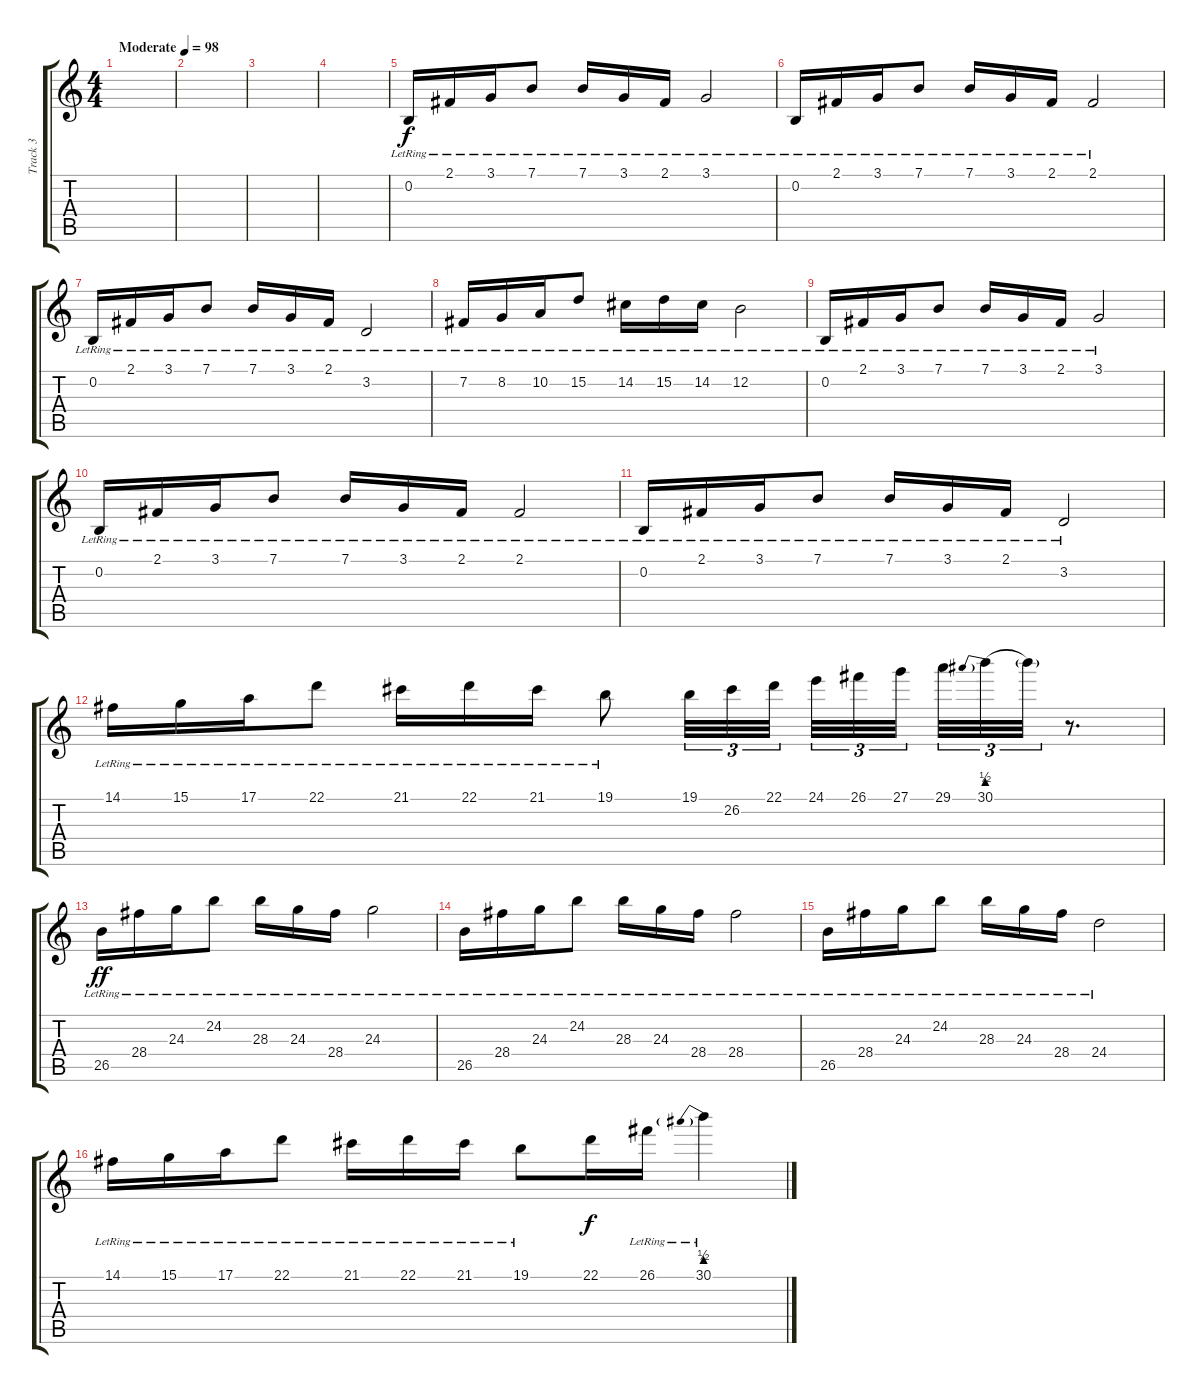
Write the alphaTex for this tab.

\track ("Track 3" "Track 3") {instrument acousticgrandpiano}
\staff {score tabs}
\tuning (E4 B3 G3 D3 A2 E2) {hide}
\ts (4 4)
\tempo (98 "Moderate")
\clef g2
\ks c
|
|
|
|
0.2{lr}.16 2.1{lr}.16 3.1{lr}.16 7.1{lr}.8 7.1{lr}.16 3.1{lr}.16 2.1{lr}.16 3.1{lr}.2 |
0.2{lr}.16 2.1{lr}.16 3.1{lr}.16 7.1{lr}.8 7.1{lr}.16 3.1{lr}.16 2.1{lr}.16 2.1{lr}.2 |
0.2{lr}.16 2.1{lr}.16 3.1{lr}.16 7.1{lr}.8 7.1{lr}.16 3.1{lr}.16 2.1{lr}.16 3.2{lr}.2 |
7.2{lr}.16 8.2{lr}.16 10.2{lr}.16 15.2{lr}.8 14.2{lr}.16 15.2{lr}.16 14.2{lr}.16 12.2{lr}.2 |
0.2{lr}.16 2.1{lr}.16 3.1{lr}.16 7.1{lr}.8 7.1{lr}.16 3.1{lr}.16 2.1{lr}.16 3.1{lr}.2 |
0.2{lr}.16 2.1{lr}.16 3.1{lr}.16 7.1{lr}.8 7.1{lr}.16 3.1{lr}.16 2.1{lr}.16 2.1{lr}.2 |
0.2{lr}.16 2.1{lr}.16 3.1{lr}.16 7.1{lr}.8 7.1{lr}.16 3.1{lr}.16 2.1{lr}.16 3.2{lr}.2 |
14.1{lr}.16 15.1{lr}.16 17.1{lr}.16 22.1{lr}.8 21.1{lr}.16 22.1{lr}.16 21.1{lr}.16 19.1{lr}.8 19.1.32{tu (3 2)} 26.2.32{tu (3 2) dy f} 22.1.32{tu (3 2) beam splitsecondary} 24.1.32{tu (3 2)} 26.1.32{tu (3 2)} 27.1.32{tu (3 2)} 29.1.32{tu (3 2)} 30.1{be (prebend 0 2 60 2)}.32{tu (3 2)} 30.1{t}.32{tu (3 2)} r.8{d} |
26.5{lr}.16{dy ff} 28.4{lr}.16 24.3{lr}.16 24.2{lr}.8 28.3{lr}.16 24.3{lr}.16 28.4{lr}.16 24.3{lr}.2 |
26.5{lr}.16 28.4{lr}.16 24.3{lr}.16 24.2{lr}.8 28.3{lr}.16 24.3{lr}.16 28.4{lr}.16 28.4{lr}.2 |
26.5{lr}.16 28.4{lr}.16 24.3{lr}.16 24.2{lr}.8 28.3{lr}.16 24.3{lr}.16 28.4{lr}.16 24.4{lr}.2 |
14.1{lr}.16 15.1{lr}.16 17.1{lr}.16 22.1{lr}.8 21.1{lr}.16 22.1{lr}.16 21.1{lr}.16 19.1{lr}.8 22.1.16{dy f} 26.1{lr}.16 30.1{be (prebend 0 2 60 2) lr}.4
